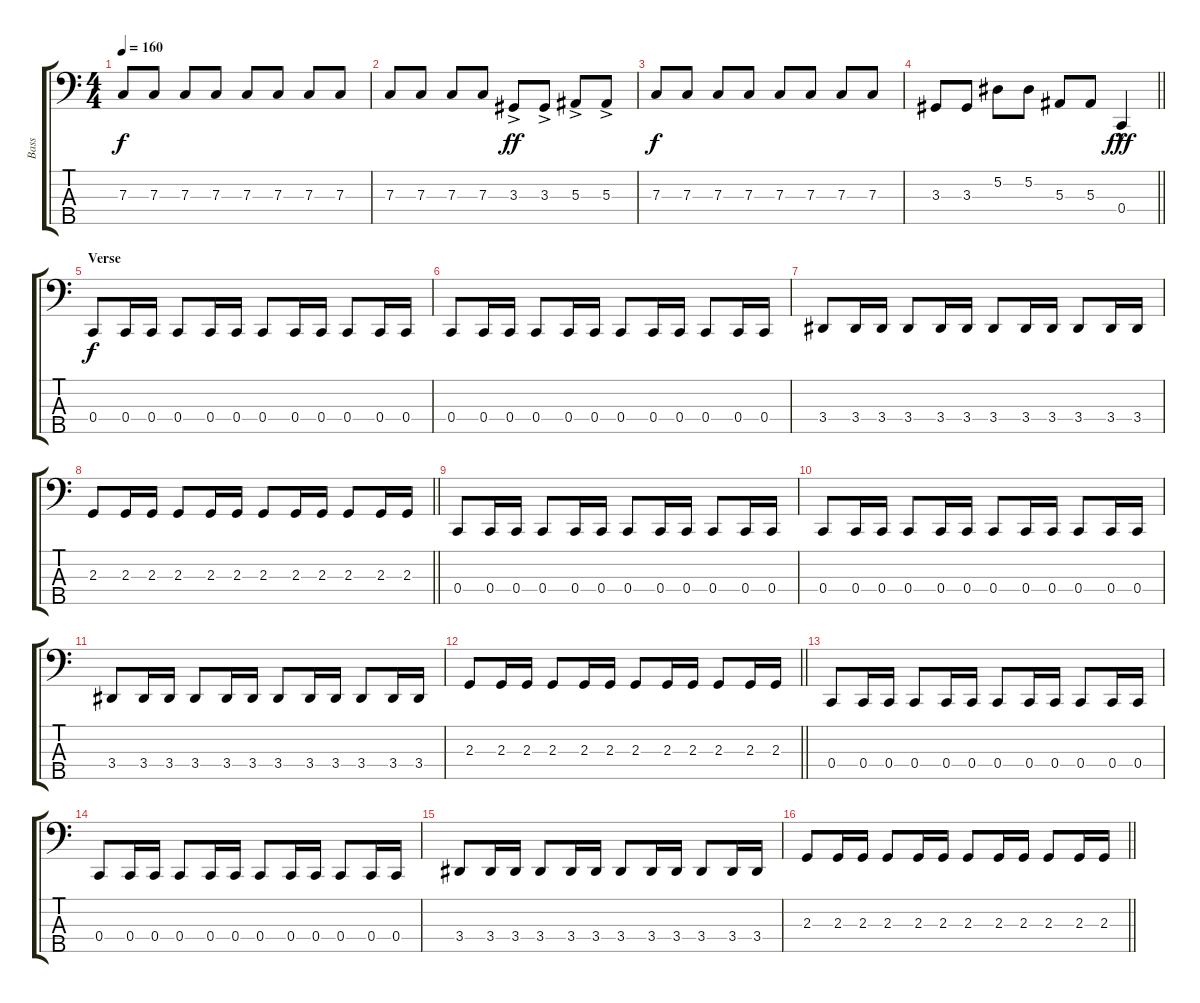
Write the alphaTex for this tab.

\track ("Bass" "Bass") {instrument electricbassfinger}
\staff {score tabs}
\tuning (Eb2 Bb1 F1 C1 G0) {hide}
\ts (4 4)
\section ("" "")
\tempo 160
\clef f4
\ks c
7.3.8{dy f} 7.3.8 7.3.8 7.3.8 7.3.8 7.3.8 7.3.8 7.3.8 |
7.3.8 7.3.8 7.3.8 7.3.8 3.3{ac}.8{dy ff} 3.3{ac}.8 5.3{ac}.8 5.3{ac}.8 |
7.3.8{dy f} 7.3.8 7.3.8 7.3.8 7.3.8 7.3.8 7.3.8 7.3.8 |
\barLineRight lightlight
3.3.8 3.3.8 5.2.8 5.2.8 5.3.8 5.3.8 0.4{hac}.4{dy fff} |
\section ("" "Verse")
0.4.8{dy f} 0.4.16 0.4.16 0.4.8 0.4.16 0.4.16 0.4.8 0.4.16 0.4.16 0.4.8 0.4.16 0.4.16 |
0.4.8 0.4.16 0.4.16 0.4.8 0.4.16 0.4.16 0.4.8 0.4.16 0.4.16 0.4.8 0.4.16 0.4.16 |
3.4.8 3.4.16 3.4.16 3.4.8 3.4.16 3.4.16 3.4.8 3.4.16 3.4.16 3.4.8 3.4.16 3.4.16 |
\barLineRight lightlight
2.3.8 2.3.16 2.3.16 2.3.8 2.3.16 2.3.16 2.3.8 2.3.16 2.3.16 2.3.8 2.3.16 2.3.16 |
\section ("" "")
0.4.8 0.4.16 0.4.16 0.4.8 0.4.16 0.4.16 0.4.8 0.4.16 0.4.16 0.4.8 0.4.16 0.4.16 |
0.4.8 0.4.16 0.4.16 0.4.8 0.4.16 0.4.16 0.4.8 0.4.16 0.4.16 0.4.8 0.4.16 0.4.16 |
3.4.8 3.4.16 3.4.16 3.4.8 3.4.16 3.4.16 3.4.8 3.4.16 3.4.16 3.4.8 3.4.16 3.4.16 |
\barLineRight lightlight
2.3.8 2.3.16 2.3.16 2.3.8 2.3.16 2.3.16 2.3.8 2.3.16 2.3.16 2.3.8 2.3.16 2.3.16 |
\section ("" "")
0.4.8 0.4.16 0.4.16 0.4.8 0.4.16 0.4.16 0.4.8 0.4.16 0.4.16 0.4.8 0.4.16 0.4.16 |
0.4.8 0.4.16 0.4.16 0.4.8 0.4.16 0.4.16 0.4.8 0.4.16 0.4.16 0.4.8 0.4.16 0.4.16 |
3.4.8 3.4.16 3.4.16 3.4.8 3.4.16 3.4.16 3.4.8 3.4.16 3.4.16 3.4.8 3.4.16 3.4.16 |
\barLineRight lightlight
2.3.8 2.3.16 2.3.16 2.3.8 2.3.16 2.3.16 2.3.8 2.3.16 2.3.16 2.3.8 2.3.16 2.3.16
